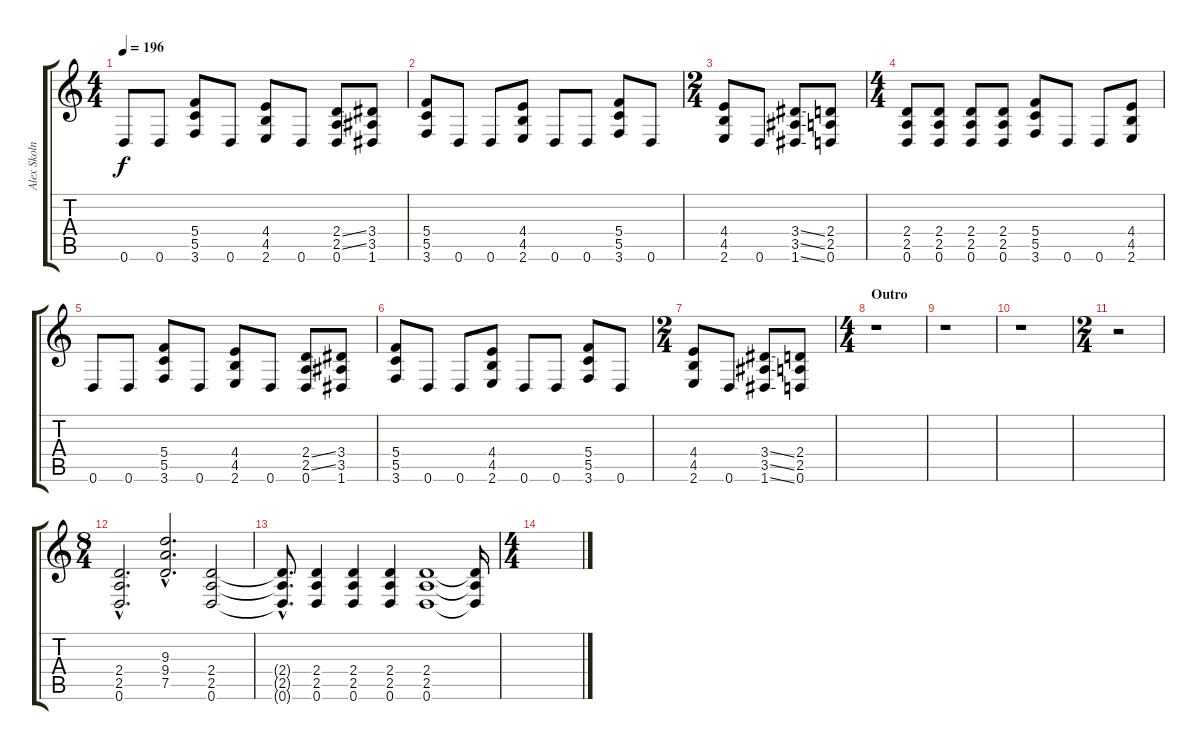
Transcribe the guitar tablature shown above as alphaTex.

\track ("Alex Skolnick - Lead Guitar" "Alex Skoln") {instrument distortionguitar}
\staff {score tabs}
\tuning (D4 A3 F3 C3 G2 D2) {hide}
\ts (4 4)
\tempo 196
\clef g2
\ks c
0.6.8{dy f} 0.6.8 (5.4 5.5 3.6).8 0.6.8 (4.4 4.5 2.6).8 0.6.8 (2.4{ss} 2.5{ss} 0.6).8 (3.4 3.5 1.6).8 |
(5.4 5.5 3.6).8 0.6.8 0.6.8 (4.4 4.5 2.6).8 0.6.8 0.6.8 (5.4 5.5 3.6).8 0.6.8 |
\ts (2 4)
(4.4 4.5 2.6).8 0.6.8 (3.4{ss} 3.5{ss} 1.6{ss}).8 (2.4 2.5 0.6).8 |
\ts (4 4)
(2.4 2.5 0.6).8 (2.4 2.5 0.6).8 (2.4 2.5 0.6).8 (2.4 2.5 0.6).8 (5.4 5.5 3.6).8 0.6.8 0.6.8 (4.4 4.5 2.6).8 |
0.6.8 0.6.8 (5.4 5.5 3.6).8 0.6.8 (4.4 4.5 2.6).8 0.6.8 (2.4{ss} 2.5{ss} 0.6).8 (3.4 3.5 1.6).8 |
(5.4 5.5 3.6).8 0.6.8 0.6.8 (4.4 4.5 2.6).8 0.6.8 0.6.8 (5.4 5.5 3.6).8 0.6.8 |
\ts (2 4)
(4.4 4.5 2.6).8 0.6.8 (3.4{ss} 3.5{ss} 1.6{ss}).8 (2.4 2.5 0.6).8 |
\ts (4 4)
\section ("" "Outro")
r.1 |
r.1 |
r.1 |
\ts (2 4)
r.2 |
\ts (8 4)
(2.4{hac} 2.5{hac} 0.6{hac}).2{d} (9.3{hac} 9.4{hac} 7.5{hac}).2{d} (2.4 2.5 0.6).2 |
(2.4{hac t} 2.5{hac t} 0.6{hac t}).8{d} (2.4 2.5 0.6).4 (2.4 2.5 0.6).4 (2.4 2.5 0.6).4 (2.4 2.5 0.6).1 (2.4{t} 2.5{t} 0.6{t}).16 |
\ts (4 4)
